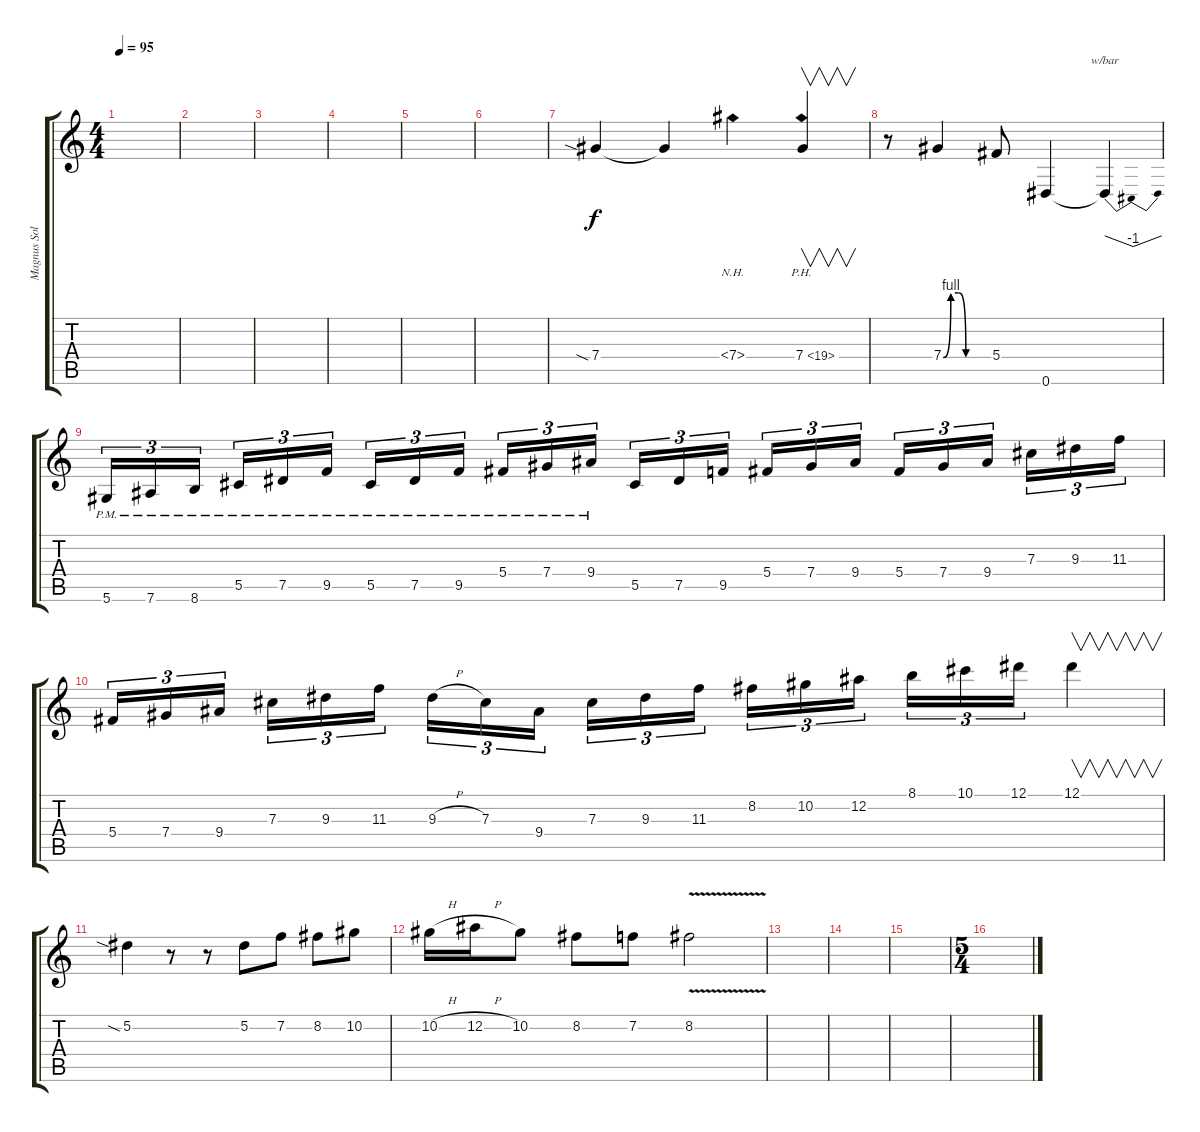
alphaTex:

\track ("Magnus Solo" "Magnus Sol") {instrument distortionguitar}
\staff {score tabs}
\tuning (Eb4 Bb3 Gb3 Db3 Ab2 Eb2) {hide}
\ts (4 4)
\tempo 95
\clef g2
\ks c
|
|
|
|
|
|
7.4{sia}.4 7.4{t}.4 7.4{nh}.4 7.4{ph 12}.4{v} |
r.8 7.4{be (custom 0 0 10 4 20 4 30 0 60 0)}.4 5.4.8 0.6.4 0.6{t}.4{tbe (dip default 0 0 30 -4 60 0)} |
5.6{pm}.16{tu (3 2)} 7.6{pm}.16{tu (3 2)} 8.6{pm}.16{tu (3 2) beam splitsecondary} 5.5{pm}.16{tu (3 2)} 7.5{pm}.16{tu (3 2)} 9.5{pm}.16{tu (3 2)} 5.5{pm}.16{tu (3 2)} 7.5{pm}.16{tu (3 2)} 9.5{pm}.16{tu (3 2) beam splitsecondary} 5.4{pm}.16{tu (3 2)} 7.4{pm}.16{tu (3 2)} 9.4{pm}.16{tu (3 2)} 5.5.16{tu (3 2)} 7.5.16{tu (3 2)} 9.5.16{tu (3 2) beam splitsecondary} 5.4.16{tu (3 2)} 7.4.16{tu (3 2)} 9.4.16{tu (3 2)} 5.4.16{tu (3 2)} 7.4.16{tu (3 2)} 9.4.16{tu (3 2) beam splitsecondary} 7.3.16{tu (3 2)} 9.3.16{tu (3 2)} 11.3.16{tu (3 2)} |
5.4.16{tu (3 2)} 7.4.16{tu (3 2)} 9.4.16{tu (3 2) beam splitsecondary} 7.3.16{tu (3 2)} 9.3.16{tu (3 2)} 11.3.16{tu (3 2)} 9.3{h}.16{tu (3 2)} 7.3.16{tu (3 2)} 9.4.16{tu (3 2) beam splitsecondary} 7.3.16{tu (3 2)} 9.3.16{tu (3 2)} 11.3.16{tu (3 2)} 8.2.16{tu (3 2)} 10.2.16{tu (3 2)} 12.2.16{tu (3 2) beam splitsecondary} 8.1.16{tu (3 2)} 10.1.16{tu (3 2)} 12.1.16{tu (3 2)} 12.1.4{v} |
5.2{sia}.4 r.8 r.8 5.2.8 7.2.8 8.2.8 10.2.8 |
10.2{h}.16 12.2{h}.16 10.2.8 8.2.8 7.2.8 8.2{v}.2 |
|
|
|
\ts (5 4)
